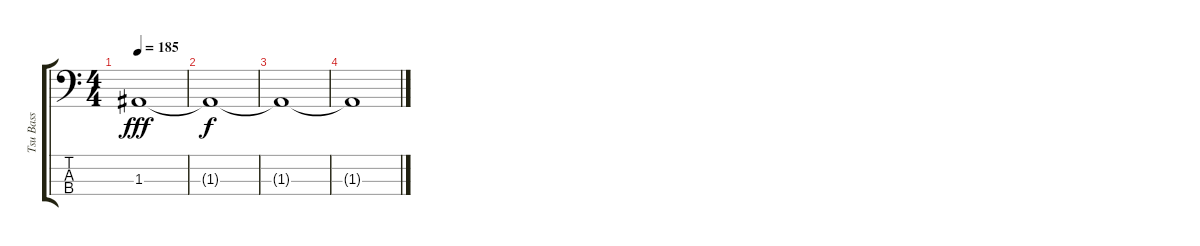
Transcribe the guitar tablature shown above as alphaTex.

\track ("Tsu Bass" "Tsu Bass") {instrument fretlessbass}
\staff {score tabs}
\tuning (G2 D2 A1 E1) {hide}
\ts (4 4)
\tempo 185
\clef f4
\ks c
1.3.1{dy fff} |
1.3{t}.1{dy f} |
1.3{t}.1 |
1.3{t}.1
